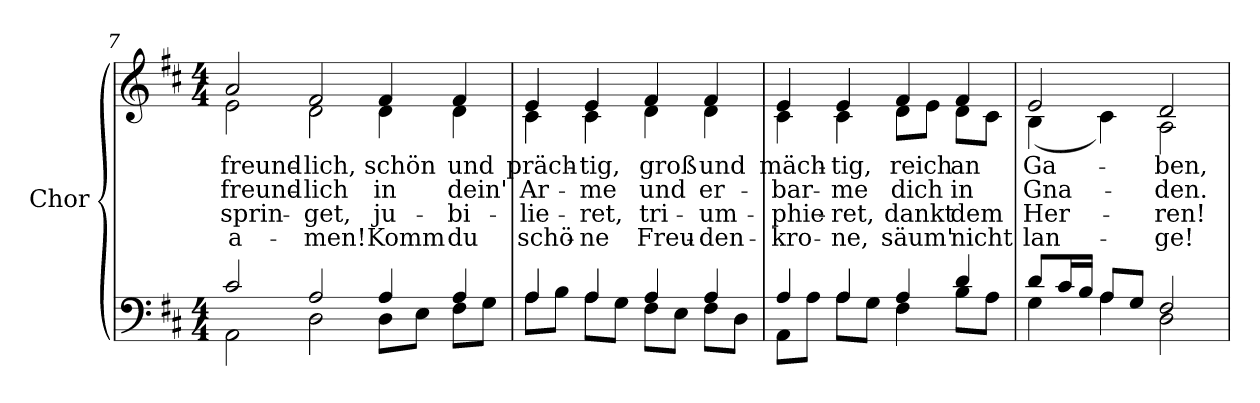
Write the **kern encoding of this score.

**kern	**kern	**text	**text	**text	**text
*part1	*part1	*part1	*part1	*part1	*part1
*staff2	*staff1	*staff1	*staff1	*staff1	*staff1
*I"Chor	*	*	*	*	*
*I'Chor	*	*	*	*	*
*clefF4	*clefG2	*	*	*	*
*k[f#c#]	*k[f#c#]	*	*	*	*
*D:	*D:	*	*	*	*
*M4/4	*M4/4	*	*	*	*
=7	=7	=7	=7	=7	=7
*^	*	*	*	*	*
!	!	!	!LO:LY:b:color=#000000	!LO:LY:b:color=#000000	!LO:LY:b:color=#000000	!LO:LY:b:color=#000000
*	*	*^	*	*	*	*
2c#i/	2AAi\	2ai/	2ei\	freund-	freund-	sprin-	a-
!	!	!	!	!LO:LY:b:color=#000000	!LO:LY:b:color=#000000	!LO:LY:b:color=#000000	!LO:LY:b:color=#000000
2Ai/	2Di\	2f#i/	2di\	-lich,	-lich	-get,	-men!
!	!	!	!	!LO:LY:b:color=#000000	!LO:LY:b:color=#000000	!LO:LY:b:color=#000000	!LO:LY:b:color=#000000
4Ai/	8Di\L	4f#i/	4di\	schön	in	ju-	Komm
.	8Ei\J	.	.	.	.	.	.
!	!	!	!	!LO:LY:b:color=#000000	!LO:LY:b:color=#000000	!LO:LY:b:color=#000000	!LO:LY:b:color=#000000
4Ai/	8F#i\L	4f#i/	4di\	und	dein'	-bi-	du
.	8Gi\J	.	.	.	.	.	.
=8	=8	=8	=8	=8	=8	=8	=8
!	!	!	!	!LO:LY:b:color=#000000	!LO:LY:b:color=#000000	!LO:LY:b:color=#000000	!LO:LY:b:color=#000000
4Ai/	8Ai\L	4ei/	4c#i\	präch-	Ar-	-lie-	schö-
.	8Bi\J	.	.	.	.	.	.
!	!	!	!	!LO:LY:b:color=#000000	!LO:LY:b:color=#000000	!LO:LY:b:color=#000000	!LO:LY:b:color=#000000
4Ai/	8Ai\L	4ei/	4c#i\	-tig,	-me	-ret,	-ne
.	8Gi\J	.	.	.	.	.	.
!	!	!	!	!LO:LY:b:color=#000000	!LO:LY:b:color=#000000	!LO:LY:b:color=#000000	!LO:LY:b:color=#000000
4Ai/	8F#i\L	4f#i/	4di\	groß	und	tri-	Freu-
.	8Ei\J	.	.	.	.	.	.
!	!	!	!	!LO:LY:b:color=#000000	!LO:LY:b:color=#000000	!LO:LY:b:color=#000000	!LO:LY:b:color=#000000
4Ai/	8F#i\L	4f#i/	4di\	und	er-	-um-	-den-
.	8Di\J	.	.	.	.	.	.
=9	=9	=9	=9	=9	=9	=9	=9
!	!	!	!	!LO:LY:b:color=#000000	!LO:LY:b:color=#000000	!LO:LY:b:color=#000000	!LO:LY:b:color=#000000
4Ai/	8AAi\L	4ei/	4c#i\	mäch-	-bar-	-phie-	-kro-
.	8Ai\J	.	.	.	.	.	.
!	!	!	!	!LO:LY:b:color=#000000	!LO:LY:b:color=#000000	!LO:LY:b:color=#000000	!LO:LY:b:color=#000000
4Ai/	8Ai\L	4ei/	4c#i\	-tig,	-me	-ret,	-ne,
.	8Gi\J	.	.	.	.	.	.
!	!	!	!	!LO:LY:b:color=#000000	!LO:LY:b:color=#000000	!LO:LY:b:color=#000000	!LO:LY:b:color=#000000
4Ai/	4F#i\	4f#i/	8di\L	reich	dich	dankt	säum'
.	.	.	8ei\J	.	.	.	.
!	!	!	!	!LO:LY:b:color=#000000	!LO:LY:b:color=#000000	!LO:LY:b:color=#000000	!LO:LY:b:color=#000000
4di/	8Bi\L	4f#i/	8di\L	an	in	dem	nicht
.	8Ai\J	.	8c#i\J	.	.	.	.
!!LO:LB:g=z	!!
=10	=10	=10	=10	=10	=10	=10	=10
!	!	!	!	!LO:LY:b:color=#000000	!LO:LY:b:color=#000000	!LO:LY:b:color=#000000	!LO:LY:b:color=#000000
8di/L	4Gi\	2ei/	(4Bi\	Ga-	Gna-	Her-	lan-
16c#i/L	.	.	.	.	.	.	.
16Bi/JJ	.	.	.	.	.	.	.
8Ai/L	4Ai\	.	4c#i\)	.	.	.	.
8Gi/J	.	.	.	.	.	.	.
!	!	!	!	!LO:LY:b:color=#000000	!LO:LY:b:color=#000000	!LO:LY:b:color=#000000	!LO:LY:b:color=#000000
2F#i/	2Di\	2di/	2Ai\	-ben,	-den.	-ren!	-ge!
*v	*v	*	*	*	*	*	*
*	*v	*v	*	*	*	*
=	=	=	=	=	=
*-	*-	*-	*-	*-	*-
